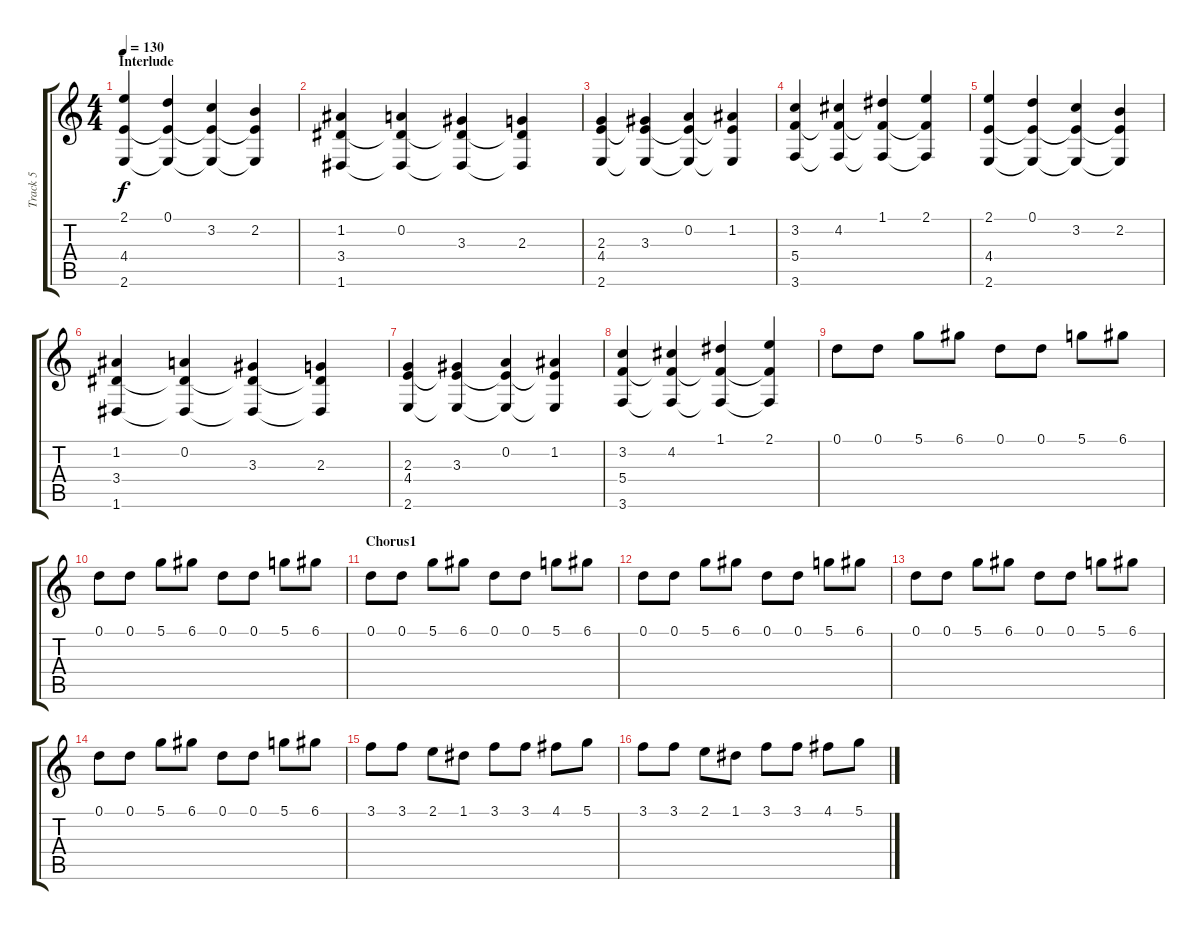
\track ("Track 5" "Track 5") {instrument tubularbells}
\staff {score tabs}
\tuning (D5 A4 F4 C4 G3 D3) {hide}
\ts (4 4)
\section ("" "Interlude")
\tempo 130
\clef g2
\ks c
(2.1 4.4 2.6).4{dy f} (0.1 4.4{t} 2.6{t}).4 (3.2 4.4{t} 2.6{t}).4 (2.2 4.4{t} 2.6{t}).4 |
(1.2 3.4 1.6).4 (0.2 3.4{t} 1.6{t}).4 (3.3 3.4{t} 1.6{t}).4 (2.3 3.4{t} 1.6{t}).4 |
(2.3 4.4 2.6).4 (3.3 4.4{t} 2.6{t}).4 (0.2 4.4{t} 2.6{t}).4 (1.2 4.4{t} 2.6{t}).4 |
(3.2 5.4 3.6).4 (4.2 5.4{t} 3.6{t}).4 (1.1 5.4{t} 3.6{t}).4 (2.1 5.4{t} 3.6{t}).4 |
(2.1 4.4 2.6).4 (0.1 4.4{t} 2.6{t}).4 (3.2 4.4{t} 2.6{t}).4 (2.2 4.4{t} 2.6{t}).4 |
(1.2 3.4 1.6).4 (0.2 3.4{t} 1.6{t}).4 (3.3 3.4{t} 1.6{t}).4 (2.3 3.4{t} 1.6{t}).4 |
(2.3 4.4 2.6).4 (3.3 4.4{t} 2.6{t}).4 (0.2 4.4{t} 2.6{t}).4 (1.2 4.4{t} 2.6{t}).4 |
(3.2 5.4 3.6).4 (4.2 5.4{t} 3.6{t}).4 (1.1 5.4{t} 3.6{t}).4 (2.1 5.4{t} 3.6{t}).4 |
0.1.8 0.1.8 5.1.8 6.1.8 0.1.8 0.1.8 5.1.8 6.1.8 |
0.1.8 0.1.8 5.1.8 6.1.8 0.1.8 0.1.8 5.1.8 6.1.8 |
\section ("" "Chorus1")
0.1.8{volume 13} 0.1.8 5.1.8 6.1.8 0.1.8 0.1.8 5.1.8 6.1.8 |
0.1.8 0.1.8 5.1.8 6.1.8 0.1.8 0.1.8 5.1.8 6.1.8 |
0.1.8 0.1.8 5.1.8 6.1.8 0.1.8 0.1.8 5.1.8 6.1.8 |
0.1.8 0.1.8 5.1.8 6.1.8 0.1.8 0.1.8 5.1.8 6.1.8 |
3.1.8 3.1.8 2.1.8 1.1.8 3.1.8 3.1.8 4.1.8 5.1.8 |
3.1.8 3.1.8 2.1.8 1.1.8 3.1.8 3.1.8 4.1.8 5.1.8
